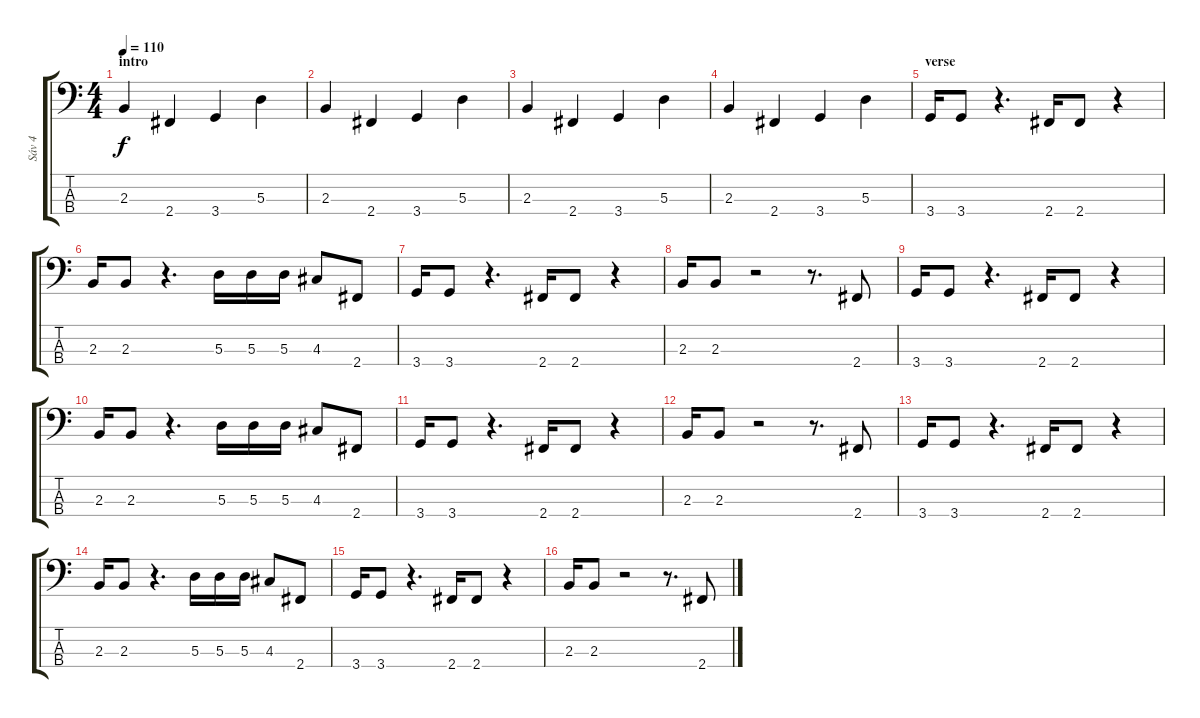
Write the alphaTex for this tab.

\track ("Sáv 4" "Sáv 4") {instrument electricbasspick}
\staff {score tabs}
\tuning (G2 D2 A1 E1) {hide}
\ts (4 4)
\section ("" "intro")
\tempo 110
\clef f4
\ks c
2.3.4{dy f instrument electricbasspick} 2.4.4 3.4.4 5.3.4 |
2.3.4 2.4.4 3.4.4 5.3.4 |
2.3.4 2.4.4 3.4.4 5.3.4 |
2.3.4 2.4.4 3.4.4 5.3.4 |
\section ("" "verse")
3.4.16 3.4.8 r.4{d} 2.4.16 2.4.8 r.4 |
2.3.16 2.3.8 r.4{d} 5.3.16 5.3.16 5.3.16 4.3.8 2.4.8 |
3.4.16 3.4.8 r.4{d} 2.4.16 2.4.8 r.4 |
2.3.16 2.3.8 r.2 r.8{d} 2.4.8 |
3.4.16 3.4.8 r.4{d} 2.4.16 2.4.8 r.4 |
2.3.16 2.3.8 r.4{d} 5.3.16 5.3.16 5.3.16 4.3.8 2.4.8 |
3.4.16 3.4.8 r.4{d} 2.4.16 2.4.8 r.4 |
2.3.16 2.3.8 r.2 r.8{d} 2.4.8 |
3.4.16 3.4.8 r.4{d} 2.4.16 2.4.8 r.4 |
2.3.16 2.3.8 r.4{d} 5.3.16 5.3.16 5.3.16 4.3.8 2.4.8 |
3.4.16 3.4.8 r.4{d} 2.4.16 2.4.8 r.4 |
2.3.16 2.3.8 r.2 r.8{d} 2.4.8
